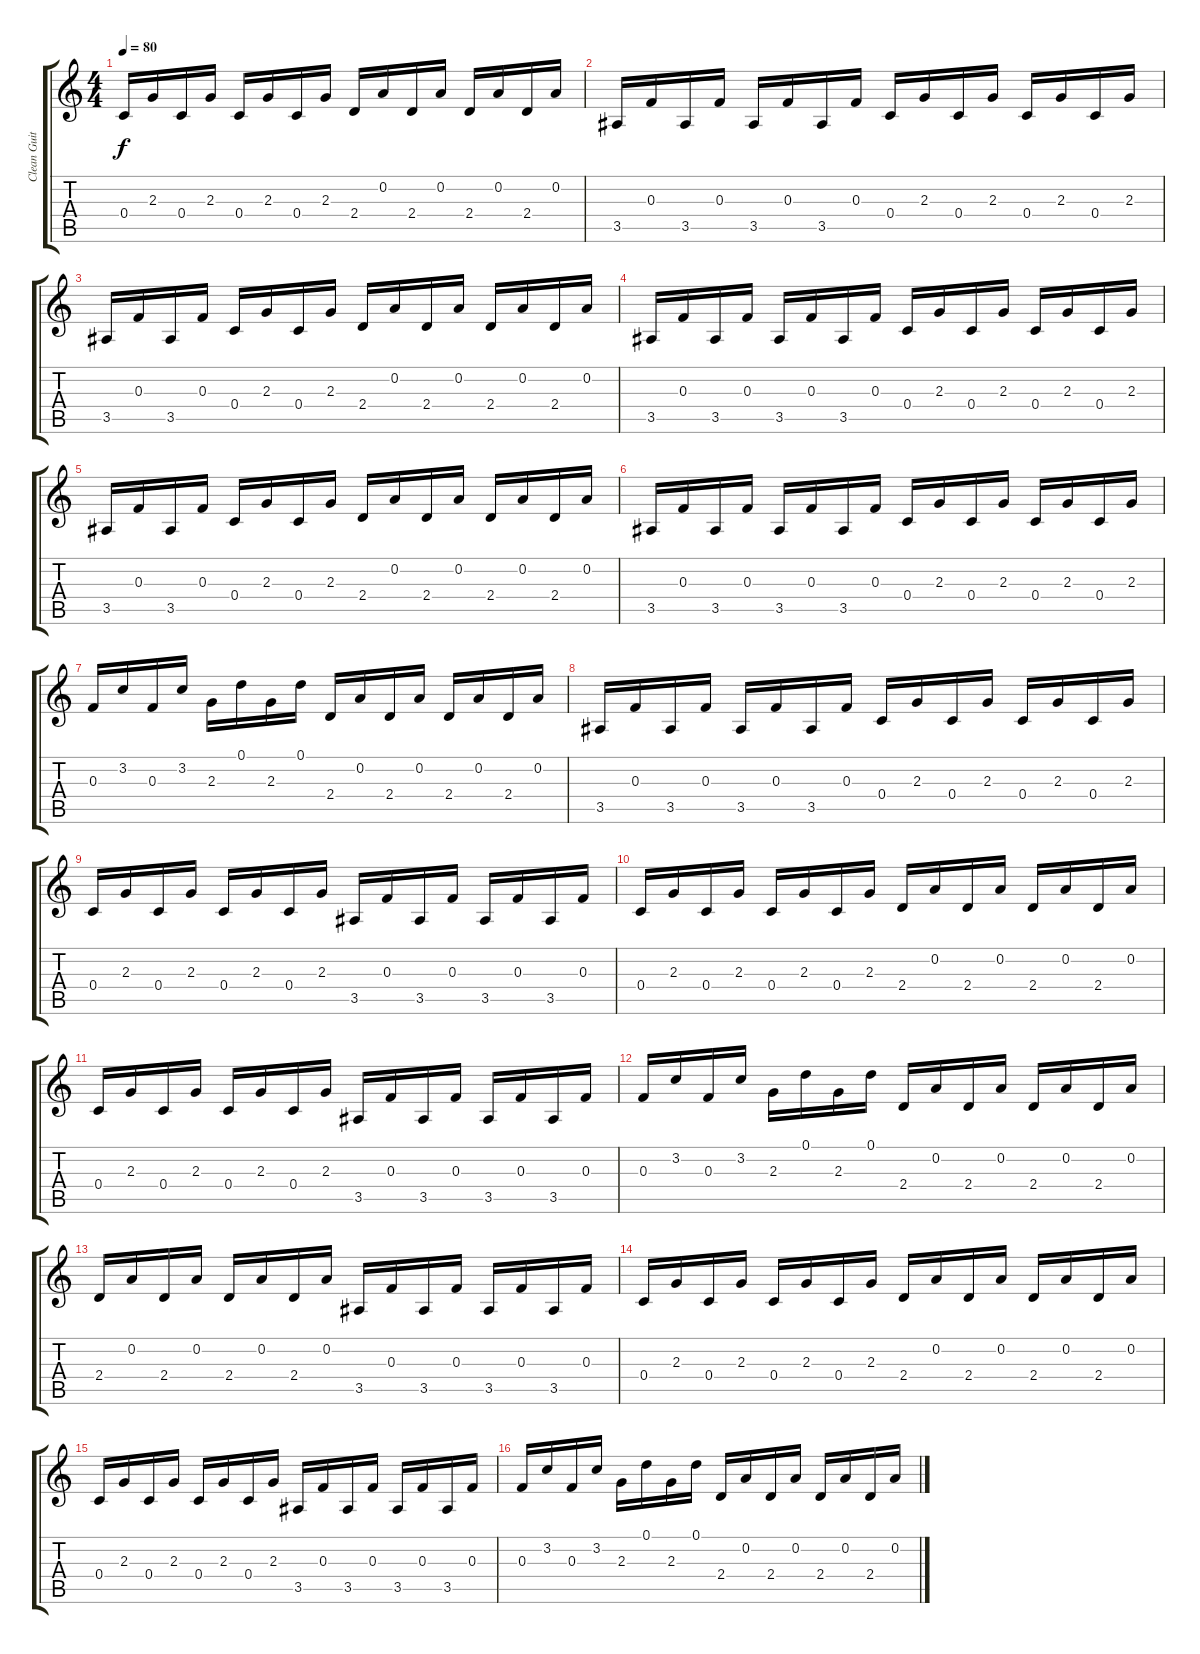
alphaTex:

\track ("Clean Guitar 2" "Clean Guit") {instrument acousticguitarsteel}
\staff {score tabs}
\tuning (D4 A3 F3 C3 G2 D2) {hide}
\ts (4 4)
\tempo 80
\clef g2
\ks c
0.4.16{dy f} 2.3.16 0.4.16 2.3.16 0.4.16 2.3.16 0.4.16 2.3.16 2.4.16 0.2.16 2.4.16 0.2.16 2.4.16 0.2.16 2.4.16 0.2.16 |
3.5.16 0.3.16 3.5.16 0.3.16 3.5.16 0.3.16 3.5.16 0.3.16 0.4.16 2.3.16 0.4.16 2.3.16 0.4.16 2.3.16 0.4.16 2.3.16 |
3.5.16 0.3.16 3.5.16 0.3.16 0.4.16 2.3.16 0.4.16 2.3.16 2.4.16 0.2.16 2.4.16 0.2.16 2.4.16 0.2.16 2.4.16 0.2.16 |
3.5.16 0.3.16 3.5.16 0.3.16 3.5.16 0.3.16 3.5.16 0.3.16 0.4.16 2.3.16 0.4.16 2.3.16 0.4.16 2.3.16 0.4.16 2.3.16 |
3.5.16 0.3.16 3.5.16 0.3.16 0.4.16 2.3.16 0.4.16 2.3.16 2.4.16 0.2.16 2.4.16 0.2.16 2.4.16 0.2.16 2.4.16 0.2.16 |
3.5.16 0.3.16 3.5.16 0.3.16 3.5.16 0.3.16 3.5.16 0.3.16 0.4.16 2.3.16 0.4.16 2.3.16 0.4.16 2.3.16 0.4.16 2.3.16 |
0.3.16 3.2.16 0.3.16 3.2.16 2.3.16 0.1.16 2.3.16 0.1.16 2.4.16 0.2.16 2.4.16 0.2.16 2.4.16 0.2.16 2.4.16 0.2.16 |
3.5.16 0.3.16 3.5.16 0.3.16 3.5.16 0.3.16 3.5.16 0.3.16 0.4.16 2.3.16 0.4.16 2.3.16 0.4.16 2.3.16 0.4.16 2.3.16 |
0.4.16 2.3.16 0.4.16 2.3.16 0.4.16 2.3.16 0.4.16 2.3.16 3.5.16 0.3.16 3.5.16 0.3.16 3.5.16 0.3.16 3.5.16 0.3.16 |
0.4.16 2.3.16 0.4.16 2.3.16 0.4.16 2.3.16 0.4.16 2.3.16 2.4.16 0.2.16 2.4.16 0.2.16 2.4.16 0.2.16 2.4.16 0.2.16 |
0.4.16 2.3.16 0.4.16 2.3.16 0.4.16 2.3.16 0.4.16 2.3.16 3.5.16 0.3.16 3.5.16 0.3.16 3.5.16 0.3.16 3.5.16 0.3.16 |
0.3.16 3.2.16 0.3.16 3.2.16 2.3.16 0.1.16 2.3.16 0.1.16 2.4.16 0.2.16 2.4.16 0.2.16 2.4.16 0.2.16 2.4.16 0.2.16 |
2.4.16 0.2.16 2.4.16 0.2.16 2.4.16 0.2.16 2.4.16 0.2.16 3.5.16 0.3.16 3.5.16 0.3.16 3.5.16 0.3.16 3.5.16 0.3.16 |
0.4.16 2.3.16 0.4.16 2.3.16 0.4.16 2.3.16 0.4.16 2.3.16 2.4.16 0.2.16 2.4.16 0.2.16 2.4.16 0.2.16 2.4.16 0.2.16 |
0.4.16 2.3.16 0.4.16 2.3.16 0.4.16 2.3.16 0.4.16 2.3.16 3.5.16 0.3.16 3.5.16 0.3.16 3.5.16 0.3.16 3.5.16 0.3.16 |
0.3.16 3.2.16 0.3.16 3.2.16 2.3.16 0.1.16 2.3.16 0.1.16 2.4.16 0.2.16 2.4.16 0.2.16 2.4.16 0.2.16 2.4.16 0.2.16
